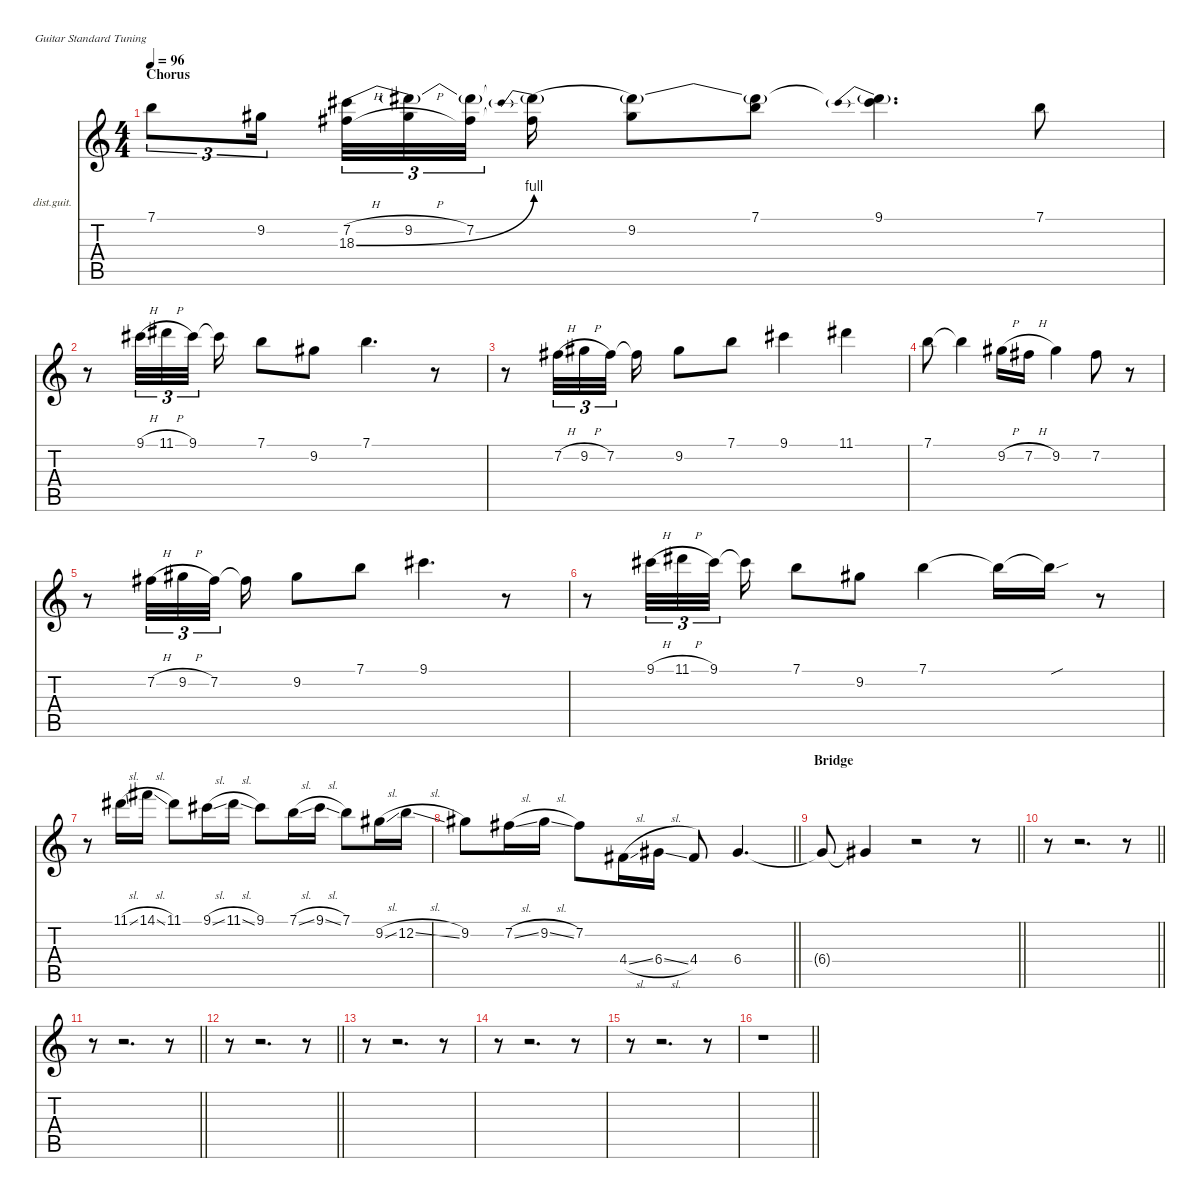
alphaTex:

\defaultSystemsLayout 4
\hideDynamics
\bracketExtendMode nobrackets
\firstSystemTrackNameOrientation horizontal
\otherSystemsTrackNameOrientation horizontal
\track ("Guitar (lead delay)" "dist.guit.") {instrument distortionguitar}
\staff {score tabs}
\tuning (E4 B3 G3 D3 A2 E2)
\ts (4 4)
\section ("" "Chorus")
\tempo 96
\clef g2
\ks c
7.1.8{tu (3 2) dy f beam Down} 9.2{acc #}.16{tu (3 2) beam Down} (7.2{h acc #} 18.3{be (bend 0 0 60 4) acc #}).32{tu (3 2) beam Down} (9.2{h acc #} 18.3{t}).32{tu (3 2) beam Down} (7.2{acc #} 18.3{t}).32{tu (3 2) beam Down} (7.2{t acc #} 18.3{be (prebend 0 4 60 4) t}).16{beam Down} (9.2{acc #} 18.3{t}).8{beam Down} (7.1 18.3{t}).8{beam Down} (9.1{acc #} 18.3{be (prebend 0 4 60 4) t}).4{d beam Down} 7.1.8{beam Down} |
r.8{beam Down} 9.1{h acc #}.32{tu (3 2) beam Down} 11.1{h acc #}.32{tu (3 2) beam Down} 9.1{acc #}.32{tu (3 2) beam Down} 9.1{t acc #}.16{beam Down} 7.1.8{beam Down} 9.2{acc #}.8{beam Down} 7.1.4{d beam Down} r.8{beam Down} |
r.8{beam Down} 7.2{h acc #}.32{tu (3 2) beam Down} 9.2{h acc #}.32{tu (3 2) beam Down} 7.2{acc #}.32{tu (3 2) beam Down} 7.2{t acc #}.16{beam Down} 9.2{acc #}.8{beam Down} 7.1.8{beam Down} 9.1{acc #}.4{beam Down} 11.1{acc #}.4{beam Down} |
7.1.8{beam Down} 7.1{t}.4{beam Down} 9.2{h acc #}.16{beam Down} 7.2{h acc #}.16{beam Down} 9.2{acc #}.4{beam Down} 7.2{acc #}.8{beam Down} r.8{beam Down} |
r.8{beam Down} 7.2{h acc #}.32{tu (3 2) beam Down} 9.2{h acc #}.32{tu (3 2) beam Down} 7.2{acc #}.32{tu (3 2) beam Down} 7.2{t acc #}.16{beam Down} 9.2{acc #}.8{beam Down} 7.1.8{beam Down} 9.1{acc #}.4{d beam Down} r.8{beam Down} |
r.8{beam Down} 9.1{h acc #}.32{tu (3 2) beam Down} 11.1{h acc #}.32{tu (3 2) beam Down} 9.1{acc #}.32{tu (3 2) beam Down} 9.1{t acc #}.16{beam Down} 7.1.8{beam Down} 9.2{acc #}.8{beam Down} 7.1.4{beam Down} 7.1{t}.16{beam Down} 7.1{sou t}.16{beam Down} r.8{beam Down} |
r.8{beam Down} 11.1{sl acc #}.16{beam Down} 14.1{sl acc #}.16{beam Down} 11.1{acc #}.8{beam Down} 9.1{sl acc #}.16{beam Down} 11.1{sl acc #}.16{beam Down} 9.1{acc #}.8{beam Down} 7.1{sl}.16{beam Down} 9.1{sl acc #}.16{beam Down} 7.1.8{beam Down} 9.2{sl acc #}.16{beam Down} 12.2{sl}.16{beam Down} |
\barLineRight lightlight
9.2{acc #}.8{beam Down} 7.2{sl acc #}.16{beam Down} 9.2{sl acc #}.16{beam Down} 7.2{acc #}.8{beam Down} 4.4{sl acc #}.16{beam Down} 6.4{sl acc #}.16{beam Down} 4.4{acc #}.8{beam Up} 6.4{acc #}.4{d beam Up} |
\section ("" "Bridge")
\barLineRight lightlight
6.4{t acc #}.8{beam Up} 6.4{t acc #}.4{beam Up} r.2{beam Up} r.8{beam Up} |
\barLineRight lightlight
r.8{beam Down} r.2{d beam Down} r.8{beam Down} |
\barLineRight lightlight
r.8{beam Down} r.2{d beam Down} r.8{beam Down} |
\barLineRight lightlight
r.8{beam Down} r.2{d beam Down} r.8{beam Down} |
r.8{beam Down} r.2{d beam Down} r.8{beam Down} |
r.8{beam Down} r.2{d beam Down} r.8{beam Down} |
r.8{beam Down} r.2{d beam Down} r.8{beam Down} |
\barLineRight lightlight
r.1{beam Down}
